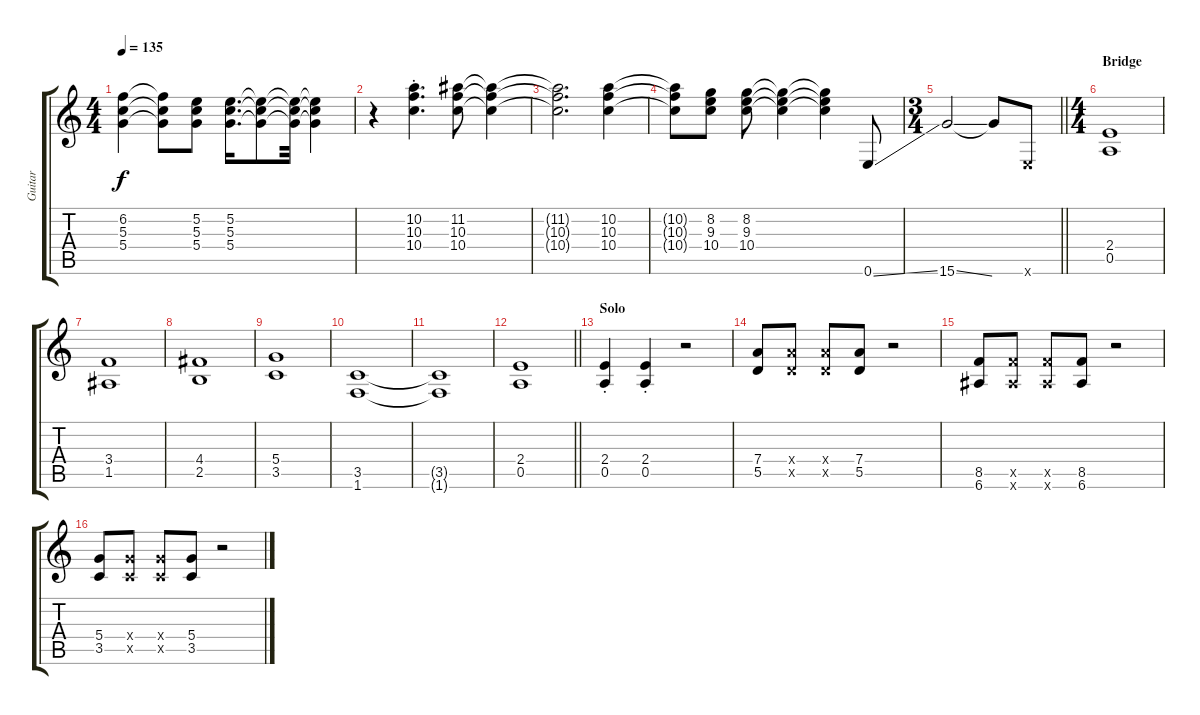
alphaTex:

\track ("Guitar" "Guitar") {instrument distortionguitar}
\staff {score tabs}
\tuning (E4 B3 G3 D3 A2 E2) {hide}
\ts (4 4)
\tempo 135
\clef g2
\ks c
(6.2 5.3 5.4).4{dy f} (6.2{t} 5.3{t} 5.4{t}).8 (5.2 5.3 5.4).8 (5.2 5.3 5.4).16{d} (5.2{t} 5.3{t} 5.4{t}).8 (5.2{t} 5.3{t} 5.4{t}).32 (5.2{t} 5.3{t} 5.4{t}).4 |
r.4 (10.2{st} 10.3{st} 10.4{st}).4{d} (11.2 10.3 10.4).8 (11.2{t} 10.3{t} 10.4{t}).4 |
(11.2{t} 10.3{t} 10.4{t}).2{d} (10.2 10.3 10.4).4 |
(10.2{t} 10.3{t} 10.4{t}).8 (8.2 9.3 10.4).8 (8.2 9.3 10.4).8 (8.2{t} 9.3{t} 10.4{t}).4 (8.2{t} 9.3{t} 10.4{t}).4 0.6{ss}.8 |
\ts (3 4)
\barLineRight lightlight
15.6{ss}.2 15.6{t}.8 0.6{x}.8 |
\ts (4 4)
\section ("" "Bridge")
(2.4 0.5).1 |
(3.4 1.5).1 |
(4.4 2.5).1 |
(5.4 3.5).1 |
(3.5 1.6).1 |
(3.5{t} 1.6{t}).1 |
\barLineRight lightlight
(2.4 0.5).1 |
\section ("" "Solo")
(2.4{st} 0.5{st}).4 (2.4{st} 0.5{st}).4 r.2 |
(7.4 5.5).8 (7.4{x} 5.5{x}).8 (7.4{x} 5.5{x}).8 (7.4 5.5).8 r.2 |
(8.5 6.6).8 (8.5{x} 6.6{x}).8 (8.5{x} 6.6{x}).8 (8.5 6.6).8 r.2 |
(5.4 3.5).8 (5.4{x} 3.5{x}).8 (5.4{x} 3.5{x}).8 (5.4 3.5).8 r.2
